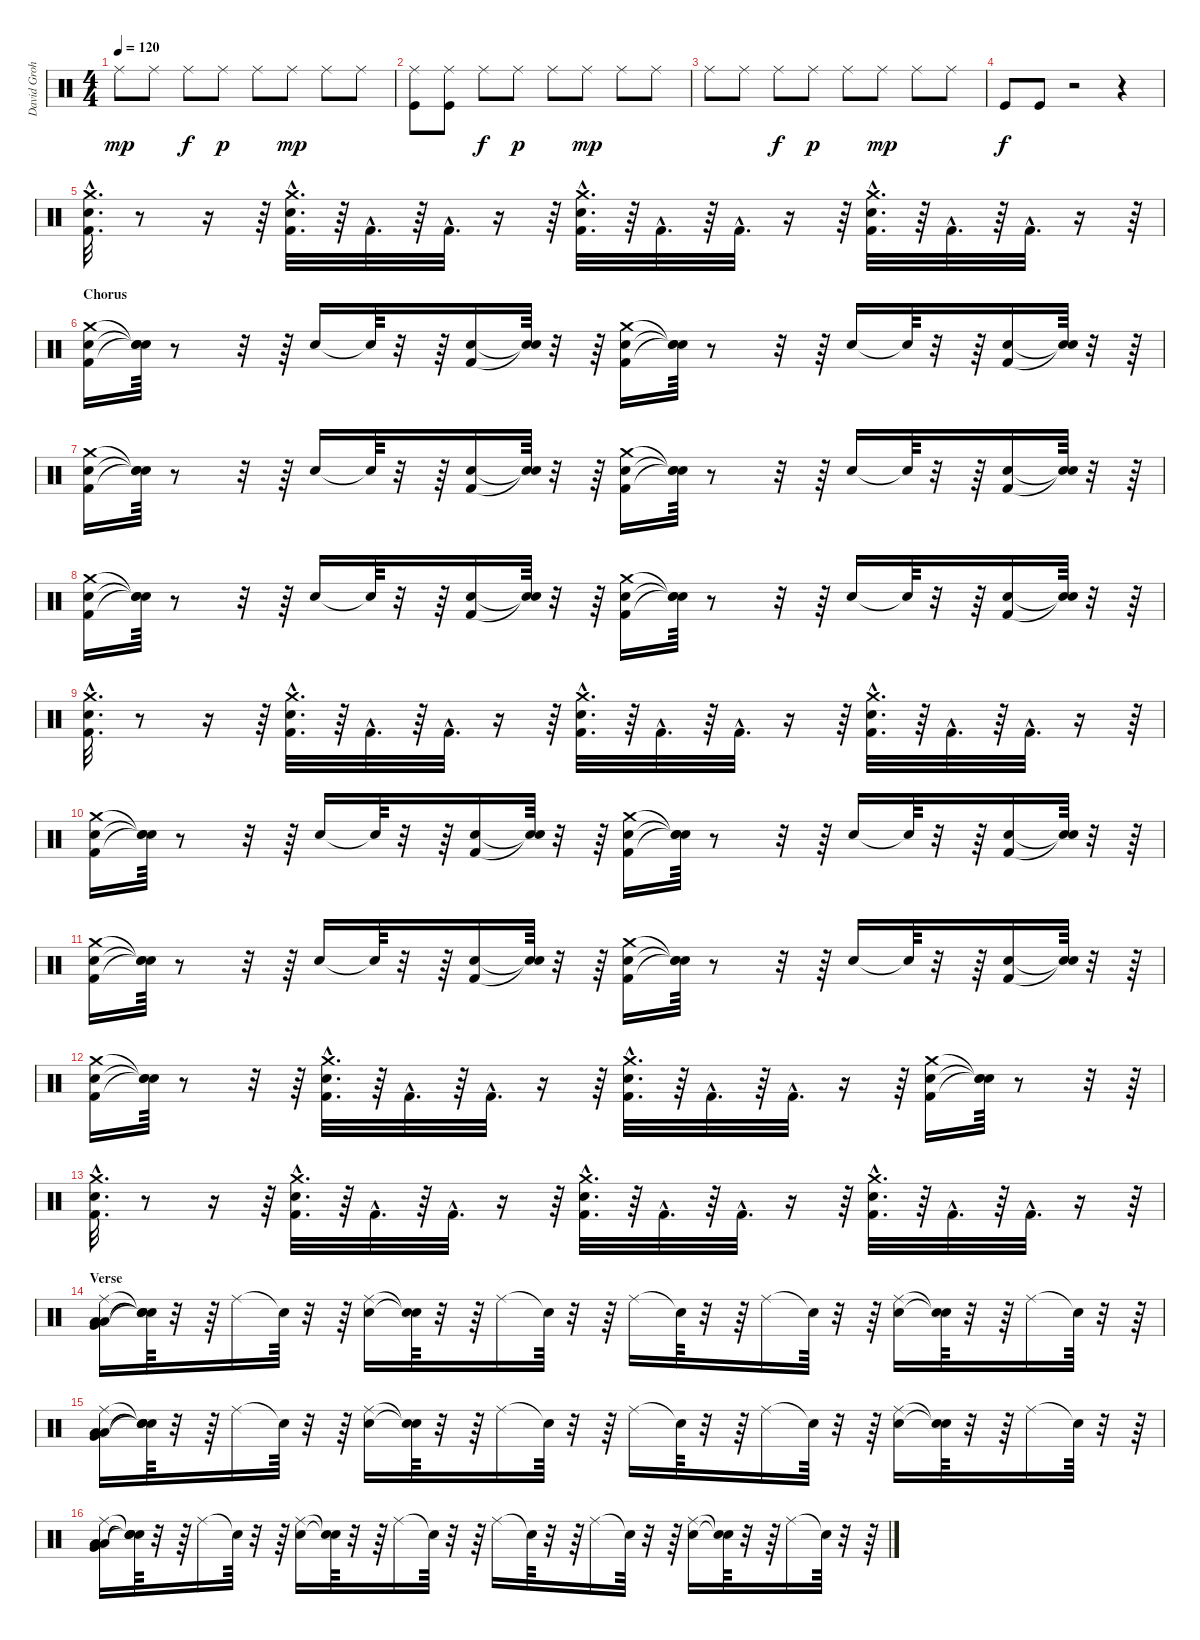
\track ("David Grohl : Drums" "David Groh") {instrument percussion}
\staff {score}
\articulation defaults
\ts (4 4)
\tempo 120
\clef neutral
\ks c "Ride (middle)".8{dy mp} "Ride (middle)".8 "Ride (middle)".8{dy f} "Ride (middle)".8{dy p} "Ride (middle)".8 "Ride (middle)".8{dy mp} "Ride (middle)".8 "Ride (middle)".8
|
("Kick (hit)" "Ride (middle)").8 ("Kick (hit)" "Ride (middle)").8 "Ride (middle)".8{dy f} "Ride (middle)".8{dy p} "Ride (middle)".8 "Ride (middle)".8{dy mp} "Ride (middle)".8 "Ride (middle)".8 |
"Ride (middle)".8 "Ride (middle)".8 "Ride (middle)".8{dy f} "Ride (middle)".8{dy p} "Ride (middle)".8 "Ride (middle)".8{dy mp} "Ride (middle)".8 "Ride (middle)".8 |
"Kick (hit)".8{dy f} "Kick (hit)".8 r.2 r.4 |
("Snare (hit) 2"{hac} "Kick (hit) 2"{hac} "Crash medium (hit)"{hac}).32{d} r.8 r.16 r.64 ("Kick (hit) 2"{hac} "Snare (hit) 2"{hac} "Crash medium (hit)"{hac}).32{d} r.64 "Kick (hit) 2"{hac}.32{d} r.64 "Kick (hit) 2"{hac}.32{d} r.16 r.64 ("Snare (hit) 2"{hac} "Kick (hit) 2"{hac} "Crash medium (hit)"{hac}).32{d} r.64 "Kick (hit) 2"{hac}.32{d} r.64 "Kick (hit) 2"{hac}.32{d} r.16 r.64 ("Kick (hit) 2"{hac} "Snare (hit) 2"{hac} "Crash medium (hit)"{hac}).32{d} r.64 "Kick (hit) 2"{hac}.32{d} r.64 "Kick (hit) 2"{hac}.32{d} r.16 r.64 |
\section ("" "Chorus")
("Kick (hit) 2" "Snare (hit) 2" "Crash medium (hit)").16 ("Snare (hit)"{t} "Snare (hit)"{t} "Snare (hit)"{t}).64 r.8 r.32 r.64 "Snare (hit) 2".16 "Snare (hit)"{t}.64 r.32 r.64 ("Kick (hit) 2" "Snare (hit) 2").16 ("Snare (hit)"{t} "Snare (hit)"{t}).64 r.32 r.64 ("Snare (hit) 2" "Kick (hit) 2" "Crash medium (hit)").16 ("Snare (hit)"{t} "Snare (hit)"{t} "Snare (hit)"{t}).64 r.8 r.32 r.64 "Snare (hit) 2".16 "Snare (hit)"{t}.64 r.32 r.64 ("Snare (hit) 2" "Kick (hit) 2").16 ("Snare (hit)"{t} "Snare (hit)"{t}).64 r.32 r.64 |
("Kick (hit) 2" "Snare (hit) 2" "Crash medium (hit)").16 ("Snare (hit)"{t} "Snare (hit)"{t} "Snare (hit)"{t}).64 r.8 r.32 r.64 "Snare (hit) 2".16 "Snare (hit)"{t}.64 r.32 r.64 ("Kick (hit) 2" "Snare (hit) 2").16 ("Snare (hit)"{t} "Snare (hit)"{t}).64 r.32 r.64 ("Snare (hit) 2" "Kick (hit) 2" "Crash medium (hit)").16 ("Snare (hit)"{t} "Snare (hit)"{t} "Snare (hit)"{t}).64 r.8 r.32 r.64 "Snare (hit) 2".16 "Snare (hit)"{t}.64 r.32 r.64 ("Snare (hit) 2" "Kick (hit) 2").16 ("Snare (hit)"{t} "Snare (hit)"{t}).64 r.32 r.64 |
("Kick (hit) 2" "Snare (hit) 2" "Crash medium (hit)").16 ("Snare (hit)"{t} "Snare (hit)"{t} "Snare (hit)"{t}).64 r.8 r.32 r.64 "Snare (hit) 2".16 "Snare (hit)"{t}.64 r.32 r.64 ("Kick (hit) 2" "Snare (hit) 2").16 ("Snare (hit)"{t} "Snare (hit)"{t}).64 r.32 r.64 ("Snare (hit) 2" "Kick (hit) 2" "Crash medium (hit)").16 ("Snare (hit)"{t} "Snare (hit)"{t} "Snare (hit)"{t}).64 r.8 r.32 r.64 "Snare (hit) 2".16 "Snare (hit)"{t}.64 r.32 r.64 ("Snare (hit) 2" "Kick (hit) 2").16 ("Snare (hit)"{t} "Snare (hit)"{t}).64 r.32 r.64 |
("Snare (hit) 2"{hac} "Kick (hit) 2"{hac} "Crash medium (hit)"{hac}).32{d} r.8 r.16 r.64 ("Kick (hit) 2"{hac} "Snare (hit) 2"{hac} "Crash medium (hit)"{hac}).32{d} r.64 "Kick (hit) 2"{hac}.32{d} r.64 "Kick (hit) 2"{hac}.32{d} r.16 r.64 ("Snare (hit) 2"{hac} "Kick (hit) 2"{hac} "Crash medium (hit)"{hac}).32{d} r.64 "Kick (hit) 2"{hac}.32{d} r.64 "Kick (hit) 2"{hac}.32{d} r.16 r.64 ("Kick (hit) 2"{hac} "Snare (hit) 2"{hac} "Crash medium (hit)"{hac}).32{d} r.64 "Kick (hit) 2"{hac}.32{d} r.64 "Kick (hit) 2"{hac}.32{d} r.16 r.64 |
("Kick (hit) 2" "Snare (hit) 2" "Crash medium (hit)").16 ("Snare (hit)"{t} "Snare (hit)"{t} "Snare (hit)"{t}).64 r.8 r.32 r.64 "Snare (hit) 2".16 "Snare (hit)"{t}.64 r.32 r.64 ("Kick (hit) 2" "Snare (hit) 2").16 ("Snare (hit)"{t} "Snare (hit)"{t}).64 r.32 r.64 ("Snare (hit) 2" "Kick (hit) 2" "Crash medium (hit)").16 ("Snare (hit)"{t} "Snare (hit)"{t} "Snare (hit)"{t}).64 r.8 r.32 r.64 "Snare (hit) 2".16 "Snare (hit)"{t}.64 r.32 r.64 ("Snare (hit) 2" "Kick (hit) 2").16 ("Snare (hit)"{t} "Snare (hit)"{t}).64 r.32 r.64 |
("Kick (hit) 2" "Snare (hit) 2" "Crash medium (hit)").16 ("Snare (hit)"{t} "Snare (hit)"{t} "Snare (hit)"{t}).64 r.8 r.32 r.64 "Snare (hit) 2".16 "Snare (hit)"{t}.64 r.32 r.64 ("Kick (hit) 2" "Snare (hit) 2").16 ("Snare (hit)"{t} "Snare (hit)"{t}).64 r.32 r.64 ("Snare (hit) 2" "Kick (hit) 2" "Crash medium (hit)").16 ("Snare (hit)"{t} "Snare (hit)"{t} "Snare (hit)"{t}).64 r.8 r.32 r.64 "Snare (hit) 2".16 "Snare (hit)"{t}.64 r.32 r.64 ("Snare (hit) 2" "Kick (hit) 2").16 ("Snare (hit)"{t} "Snare (hit)"{t}).64 r.32 r.64 |
("Kick (hit) 2" "Snare (hit) 2" "Crash medium (hit)").16 ("Snare (hit)"{t} "Snare (hit)"{t} "Snare (hit)"{t}).64 r.8 r.32 r.64 ("Crash medium (hit)"{hac} "Snare (hit) 2"{hac} "Kick (hit) 2"{hac}).32{d} r.64 "Kick (hit) 2"{hac}.32{d} r.64 "Kick (hit) 2"{hac}.32{d} r.16 r.64 ("Kick (hit) 2"{hac} "Snare (hit) 2"{hac} "Crash medium (hit)"{hac}).32{d} r.64 "Kick (hit) 2"{hac}.32{d} r.64 "Kick (hit) 2"{hac}.32{d} r.16 r.64 ("Crash medium (hit)" "Snare (hit) 2" "Kick (hit) 2").16 ("Snare (hit)"{t} "Snare (hit)"{t} "Snare (hit)"{t}).64 r.8 r.32 r.64 |
("Snare (hit) 2"{hac} "Kick (hit) 2"{hac} "Crash medium (hit)"{hac}).32{d} r.8 r.16 r.64 ("Kick (hit) 2"{hac} "Snare (hit) 2"{hac} "Crash medium (hit)"{hac}).32{d} r.64 "Kick (hit) 2"{hac}.32{d} r.64 "Kick (hit) 2"{hac}.32{d} r.16 r.64 ("Snare (hit) 2"{hac} "Kick (hit) 2"{hac} "Crash medium (hit)"{hac}).32{d} r.64 "Kick (hit) 2"{hac}.32{d} r.64 "Kick (hit) 2"{hac}.32{d} r.16 r.64 ("Kick (hit) 2"{hac} "Snare (hit) 2"{hac} "Crash medium (hit)"{hac}).32{d} r.64 "Kick (hit) 2"{hac}.32{d} r.64 "Kick (hit) 2"{hac}.32{d} r.16 r.64 |
\section ("" "Verse")
("Low Floor Tom (hit)" "Very Low Tom (hit)" "Low Tom (hit)" "Ride (middle)").16 ("Snare (hit)"{t} "Snare (hit)"{t} "Snare (hit)"{t} "Snare (hit)"{t}).64 r.32 r.64 "Ride (middle)".16 "Snare (hit)"{t}.64 r.32 r.64 ("Ride (middle)" "Electric Snare (hit)").16 ("Snare (hit)"{t} "Snare (hit)"{t}).64 r.32 r.64 "Ride (middle)".16 "Snare (hit)"{t}.64 r.32 r.64 "Ride (middle)".16 "Snare (hit)"{t}.64 r.32 r.64 "Ride (middle)".16 "Snare (hit)"{t}.64 r.32 r.64 ("Ride (middle)" "Electric Snare (hit)").16 ("Snare (hit)"{t} "Snare (hit)"{t}).64 r.32 r.64 "Ride (middle)".16 "Snare (hit)"{t}.64 r.32 r.64 |
("Low Floor Tom (hit)" "Very Low Tom (hit)" "Low Tom (hit)" "Ride (middle)").16 ("Snare (hit)"{t} "Snare (hit)"{t} "Snare (hit)"{t} "Snare (hit)"{t}).64 r.32 r.64 "Ride (middle)".16 "Snare (hit)"{t}.64 r.32 r.64 ("Ride (middle)" "Electric Snare (hit)").16 ("Snare (hit)"{t} "Snare (hit)"{t}).64 r.32 r.64 "Ride (middle)".16 "Snare (hit)"{t}.64 r.32 r.64 "Ride (middle)".16 "Snare (hit)"{t}.64 r.32 r.64 "Ride (middle)".16 "Snare (hit)"{t}.64 r.32 r.64 ("Ride (middle)" "Electric Snare (hit)").16 ("Snare (hit)"{t} "Snare (hit)"{t}).64 r.32 r.64 "Ride (middle)".16 "Snare (hit)"{t}.64 r.32 r.64 |
("Low Floor Tom (hit)" "Very Low Tom (hit)" "Low Tom (hit)" "Ride (middle)").16 ("Snare (hit)"{t} "Snare (hit)"{t} "Snare (hit)"{t} "Snare (hit)"{t}).64 r.32 r.64 "Ride (middle)".16 "Snare (hit)"{t}.64 r.32 r.64 ("Ride (middle)" "Electric Snare (hit)").16 ("Snare (hit)"{t} "Snare (hit)"{t}).64 r.32 r.64 "Ride (middle)".16 "Snare (hit)"{t}.64 r.32 r.64 "Ride (middle)".16 "Snare (hit)"{t}.64 r.32 r.64 "Ride (middle)".16 "Snare (hit)"{t}.64 r.32 r.64 ("Ride (middle)" "Electric Snare (hit)").16 ("Snare (hit)"{t} "Snare (hit)"{t}).64 r.32 r.64 "Ride (middle)".16 "Snare (hit)"{t}.64 r.32 r.64
